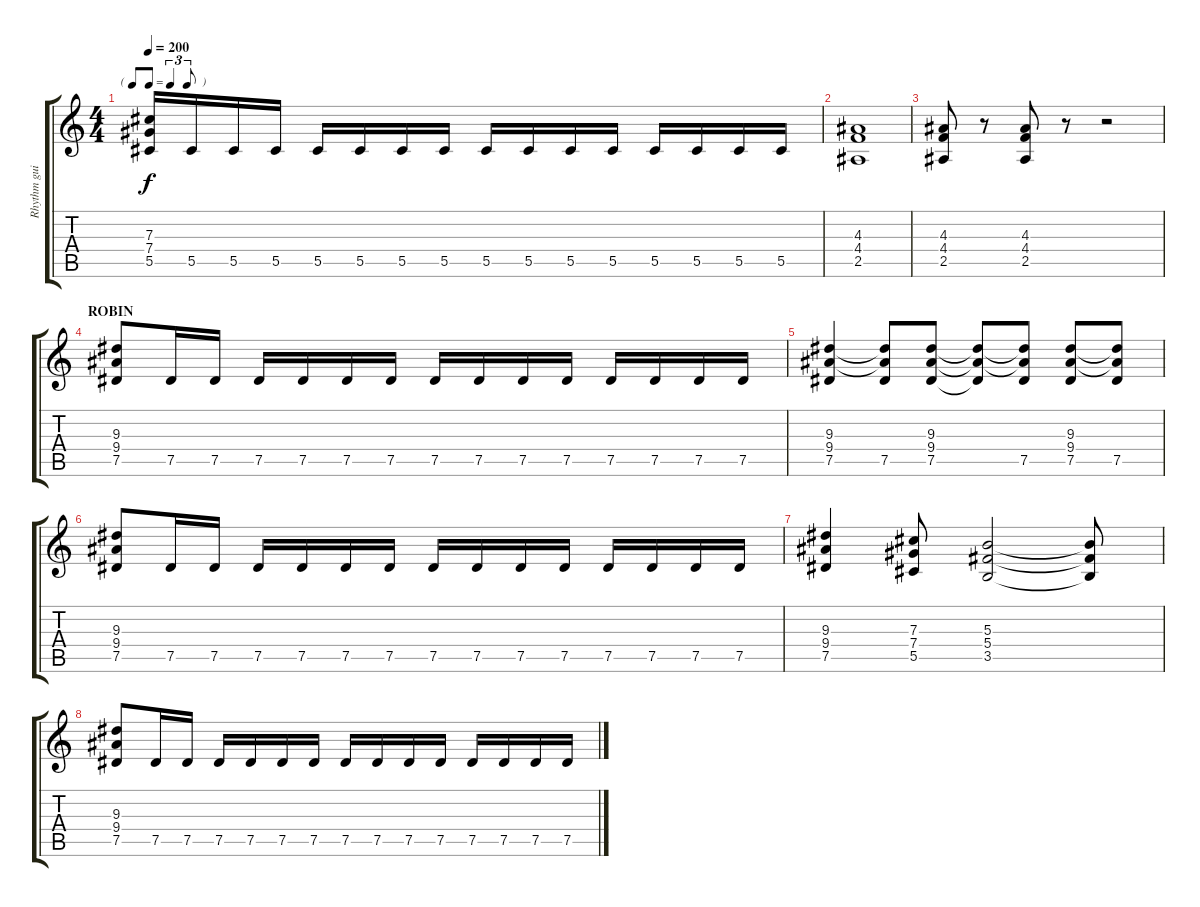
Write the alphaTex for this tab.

\track ("Rhythm guitar 2 (retard 2)" "Rhythm gui") {instrument overdrivenguitar}
\staff {score tabs}
\tuning (Eb4 Bb3 Gb3 Db3 Ab2 Eb2) {hide}
\ts (4 4)
\tf triplet8th
\tempo 200
\clef g2
\ks c
(7.3 7.4 5.5).16{dy f} 5.5.16 5.5.16 5.5.16 5.5.16 5.5.16 5.5.16 5.5.16 5.5.16 5.5.16 5.5.16 5.5.16 5.5.16 5.5.16 5.5.16 5.5.16 |
(4.3 4.4 2.5).1 |
(4.3 4.4 2.5).8 r.8 (4.3 4.4 2.5).8 r.8 r.2 |
\section ("" "ROBIN")
(9.3 9.4 7.5).8 7.5.16 7.5.16 7.5.16 7.5.16 7.5.16 7.5.16 7.5.16 7.5.16 7.5.16 7.5.16 7.5.16 7.5.16 7.5.16 7.5.16 |
(9.3 9.4 7.5).4 (9.3{t} 9.4{t} 7.5).8 (9.3 9.4 7.5).8 (9.3{t} 9.4{t} 7.5{t}).8 (9.3{t} 9.4{t} 7.5).8 (9.3 9.4 7.5).8 (9.3{t} 9.4{t} 7.5).8 |
(9.3 9.4 7.5).8 7.5.16 7.5.16 7.5.16 7.5.16 7.5.16 7.5.16 7.5.16 7.5.16 7.5.16 7.5.16 7.5.16 7.5.16 7.5.16 7.5.16 |
(9.3 9.4 7.5).4 (7.3 7.4 5.5).8 (5.3 5.4 3.5).2 (5.3{t} 5.4{t} 3.5{t}).8 |
(9.3 9.4 7.5).8 7.5.16 7.5.16 7.5.16 7.5.16 7.5.16 7.5.16 7.5.16 7.5.16 7.5.16 7.5.16 7.5.16 7.5.16 7.5.16 7.5.16
